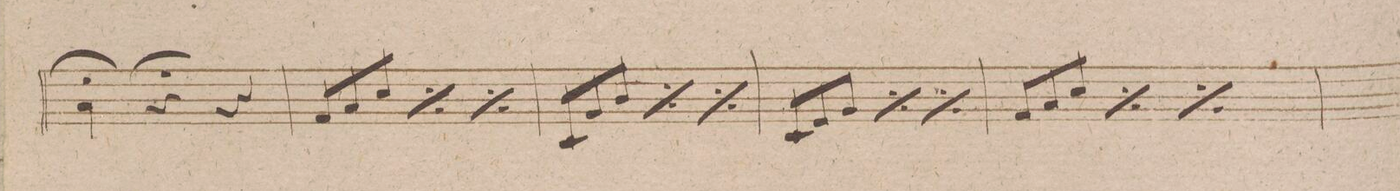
**kern	**dynam
*I"Viola.	*
*clefC3	*
*k[f#]	*
*met(c)	*
*M3/4	*
4B\;	.
4r;	.
4r	.
=128	=128
12G/L	.
12B/	.
12d/J	.
*rep	*
12G/L	.
12B/	.
12d/J	.
*Xrep	*
*rep	*
12G/L	.
12B/	.
12d/J	.
*Xrep	*
=129	=129
12D/L	.
12A/	.
12c/J	.
*rep	*
12D/L	.
12A/	.
12c/J	.
*Xrep	*
*rep	*
12D/L	.
12A/	.
12c/J	.
*Xrep	*
=130	=130
12D/L	.
12F#/	.
12A/J	.
*rep	*
12D/L	.
12F#/	.
12A/J	.
*Xrep	*
*rep	*
12D/L	.
12F#/	.
12A/J	.
*Xrep	*
=131	=131
12G/L	.
12B/	.
12d/J	.
*rep	*
12G/L	.
12B/	.
12d/J	.
*Xrep	*
*rep	*
12G/L	.
12B/	.
12d/J	.
*Xrep	*
=132	=132
*-	*-
